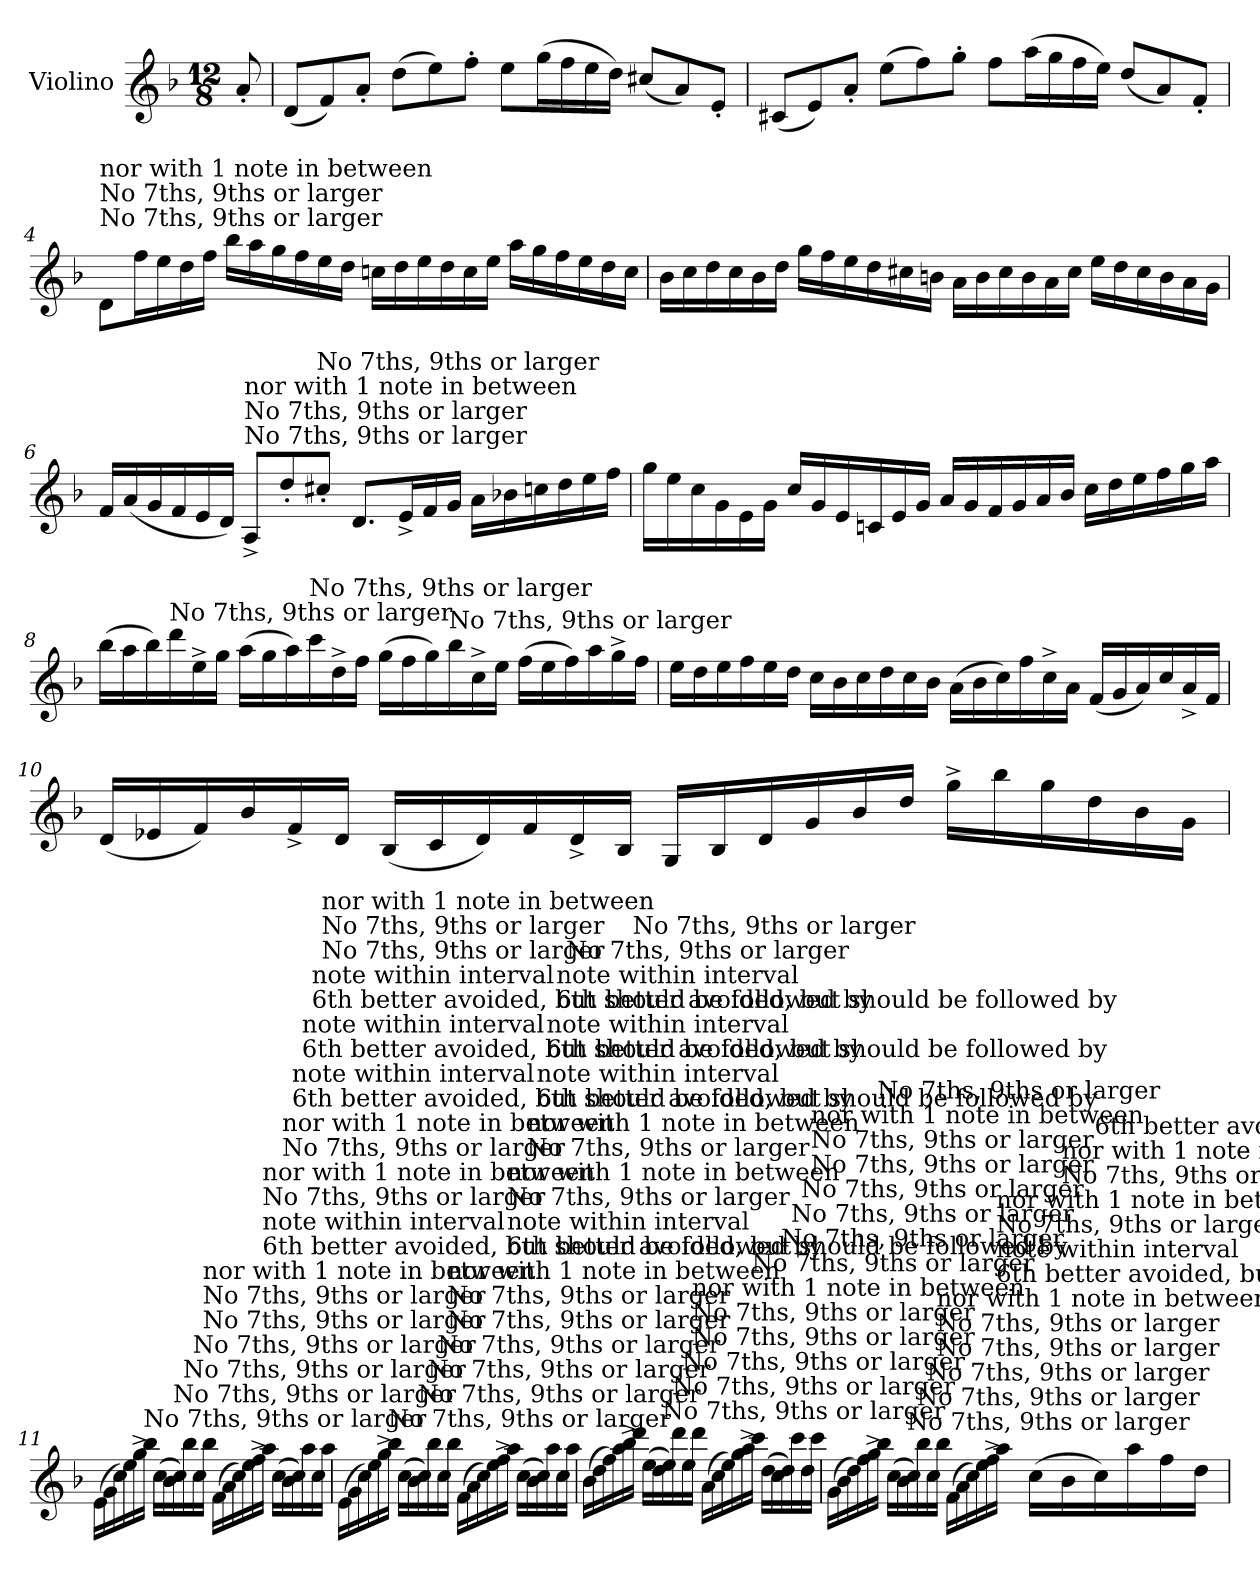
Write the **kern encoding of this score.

**kern
*part1
*staff1
*I"Violino
*I'Vln
*clefG2
*k[b-]
*d:
*M12/8
=1
8a'/
=2
(<8d/L
8f/)
8a'/J
(>8dd\L
8ee\)
8ff'\J
8ee\L
(>16gg\L
16ff\
16ee\
16dd\JJ)
(<8cc#X/L
8a/)
8e'/J
=3
(<8c#X/L
8e/)
8a'/J
(>8ee\L
8ff\)
8gg'\J
8ff\L
(>16aa\L
16gg\
16ff\
16ee\JJ)
(<8dd/L
8a/)
8f'/J
!!LO:LB:g=z
=4
!LO:TX:a:t=No 7ths, 9ths or larger
!LO:TX:a:t=No 7ths, 9ths or larger
!LO:TX:a:t=nor with 1 note in between
8di\L
16ffi\L
16eei\
16dd\
16ff\JJ
16bb-\LL
16aa\
16gg\
16ff\
16ee\
16dd\JJ
16ccn\LL
16dd\
16ee\
16dd\
16cc\
16ee\JJ
16aa\LL
16gg\
16ff\
16ee\
16dd\
16cc\JJ
!!LO:LB:g=z
=5
16b-\LL
16cc\
16dd\
16cc\
16b-\
16dd\JJ
16gg\LL
16ff\
16ee\
16dd\
16cc#X\
16bn\JJ
16a\LL
16b\
16cc#\
16b\
16a\
16cc#\JJ
16ee\LL
16dd\
16cc#\
16b\
16a\
16g\JJ
!!LO:LB:g=z
=6
16f/LL
(<16a/
16g/
16f/
16e/
16d/JJ)
!LO:TX:a:t=No 7ths, 9ths or larger
!LO:TX:a:t=No 7ths, 9ths or larger
!LO:TX:a:t=nor with 1 note in between
8A^i/L
8dd'i/
!LO:TX:a:t=No 7ths, 9ths or larger
8cc#X'i/J
8.di/L
16e^/L
16f/
16g/JJ
16a\LL
16b-X\
16ccn\
16dd\
16ee\
16ff\JJ
=7
16gg\LL
16ee\
16cc\
16g\
16e\
16g\JJ
16cc/LL
16g/
16e/
16cn/
16e/
16g/JJ
16a/LL
16g/
16f/
16g/
16a/
16b-/JJ
16cc\LL
16dd\
16ee\
16ff\
16gg\
16aa\JJ
!!LO:LB:g=z
=8
(>16bb-\LL
16aa\
16bb-\)
!LO:TX:a:t=No 7ths, 9ths or larger
16dddi\
16ee^i\
16gg\JJ
(>16aa\LL
16gg\
16aa\)
!LO:TX:a:t=No 7ths, 9ths or larger
16ccci\
16dd^i\
16ff\JJ
(>16gg\LL
16ff\
16gg\)
!LO:TX:a:t=No 7ths, 9ths or larger
16bb-i\
16cc^i\
16ee\JJ
(>16ff\LL
16ee\
16ff\)
16aa\
16gg^\
16ff\JJ
!!LO:LB:g=z
=9
16ee\LL
16dd\
16ee\
16ff\
16ee\
16dd\JJ
16cc\LL
16b-\
16cc\
16dd\
16cc\
16b-\JJ
(>16a\LL
16b-\
16cc\)
16ff\
16cc^\
16a\JJ
(<16f/LL
16g/
16a/)
16cc/
16a^/
16f/JJ
!!LO:LB:g=z
=10
(<16d/LL
16e-X/
16f/)
16b-/
16f^/
16d/JJ
(<16B-/LL
16c/
16d/)
16f/
16d^/
16B-/JJ
16G/LL
16B-/
16d/
16g/
16b-/
16dd/JJ
16gg^\LL
16bb-\
16gg\
16dd\
16b-\
16g\JJ
!!LO:PB:g=z
=11
(>16e\LL
16g\
16cc\)
16ee\
16gg^\
!LO:TX:a:t=No 7ths, 9ths or larger
16bb-i\JJ
(>16cci\LL
16b-\
!LO:TX:a:t=No 7ths, 9ths or larger
16cci\)
!LO:TX:a:t=No 7ths, 9ths or larger
16bb-i\
!LO:TX:a:t=No 7ths, 9ths or larger
16cci\
!LO:TX:a:t=No 7ths, 9ths or larger
!LO:TX:a:t=No 7ths, 9ths or larger
!LO:TX:a:t=nor with 1 note in between
16bb-i\JJ
(>16fi\LL
16ai\
16cc\)
16ee\
16ff^\
!LO:TX:a:t=6th better avoided, but should be followed by
!LO:TX:a:t=note within interval
!LO:TX:a:t=No 7ths, 9ths or larger
!LO:TX:a:t=nor with 1 note in between
16aai\JJ
(>16ccj\LL
!LO:TX:a:t=No 7ths, 9ths or larger
!LO:TX:a:t=nor with 1 note in between
16b-i\
!LO:TX:a:t=6th better avoided, but should be followed by
!LO:TX:a:t=note within interval
16ccj\)
!LO:TX:a:t=6th better avoided, but should be followed by
!LO:TX:a:t=note within interval
16aaj\
!LO:TX:a:t=6th better avoided, but should be followed by
!LO:TX:a:t=note within interval
16ccj\
!LO:TX:a:t=No 7ths, 9ths or larger
!LO:TX:a:t=No 7ths, 9ths or larger
!LO:TX:a:t=nor with 1 note in between
16aai\JJ
!!LO:LB:g=z
=12
(>16ej\LL
16gi\
16cc\)
16ee\
16gg^\
!LO:TX:a:t=No 7ths, 9ths or larger
16bb-i\JJ
(>16cci\LL
16b-\
!LO:TX:a:t=No 7ths, 9ths or larger
16cci\)
!LO:TX:a:t=No 7ths, 9ths or larger
16bb-i\
!LO:TX:a:t=No 7ths, 9ths or larger
16cci\
!LO:TX:a:t=No 7ths, 9ths or larger
!LO:TX:a:t=No 7ths, 9ths or larger
!LO:TX:a:t=nor with 1 note in between
16bb-i\JJ
(>16fi\LL
16ai\
16cc\)
16ee\
16ff^\
!LO:TX:a:t=6th better avoided, but should be followed by
!LO:TX:a:t=note within interval
!LO:TX:a:t=No 7ths, 9ths or larger
!LO:TX:a:t=nor with 1 note in between
16aai\JJ
(>16ccj\LL
!LO:TX:a:t=No 7ths, 9ths or larger
!LO:TX:a:t=nor with 1 note in between
16b-i\
!LO:TX:a:t=6th better avoided, but should be followed by
!LO:TX:a:t=note within interval
16ccj\)
!LO:TX:a:t=6th better avoided, but should be followed by
!LO:TX:a:t=note within interval
16aaj\
!LO:TX:a:t=6th better avoided, but should be followed by
!LO:TX:a:t=note within interval
16ccj\
!LO:TX:a:t=No 7ths, 9ths or larger
16aaj\JJ
!!LO:LB:g=z
=13
(>16b-j\LL
16dd\
16ff\)
16aa\
16bb-^\
!LO:TX:a:t=No 7ths, 9ths or larger
16dddi\JJ
(>16eei\LL
16dd\
!LO:TX:a:t=No 7ths, 9ths or larger
16eei\)
!LO:TX:a:t=No 7ths, 9ths or larger
16dddi\
!LO:TX:a:t=No 7ths, 9ths or larger
16eei\
!LO:TX:a:t=No 7ths, 9ths or larger
!LO:TX:a:t=No 7ths, 9ths or larger
!LO:TX:a:t=nor with 1 note in between
16dddi\JJ
(>16ai\LL
16cci\
16ee\)
16gg\
16aa^\
!LO:TX:a:t=No 7ths, 9ths or larger
16ccci\JJ
(>16ddi\LL
16cc\
!LO:TX:a:t=No 7ths, 9ths or larger
16ddi\)
!LO:TX:a:t=No 7ths, 9ths or larger
16ccci\
!LO:TX:a:t=No 7ths, 9ths or larger
16ddi\
!LO:TX:a:t=No 7ths, 9ths or larger
!LO:TX:a:t=No 7ths, 9ths or larger
!LO:TX:a:t=nor with 1 note in between
16ccci\JJ
!!LO:LB:g=z
=14
(>16gi\LL
16b-i\
16dd\)
16ff\
16gg^\
!LO:TX:a:t=No 7ths, 9ths or larger
16bb-i\JJ
(>16cci\LL
16b-\
!LO:TX:a:t=No 7ths, 9ths or larger
16cci\)
!LO:TX:a:t=No 7ths, 9ths or larger
16bb-i\
!LO:TX:a:t=No 7ths, 9ths or larger
16cci\
!LO:TX:a:t=No 7ths, 9ths or larger
!LO:TX:a:t=No 7ths, 9ths or larger
!LO:TX:a:t=nor with 1 note in between
16bb-i\JJ
(>16fi\LL
16ai\
16cc\)
16ee\
16ff^\
!LO:TX:a:t=6th better avoided, but should be followed by
!LO:TX:a:t=note within interval
!LO:TX:a:t=No 7ths, 9ths or larger
!LO:TX:a:t=nor with 1 note in between
16aai\JJ
(>16ccj\LL
!LO:TX:a:t=No 7ths, 9ths or larger
!LO:TX:a:t=nor with 1 note in between
16b-i\
!LO:TX:a:t=6th better avoided
16ccj\)
16aaj\
16ff\
16dd\JJ
=
*-
